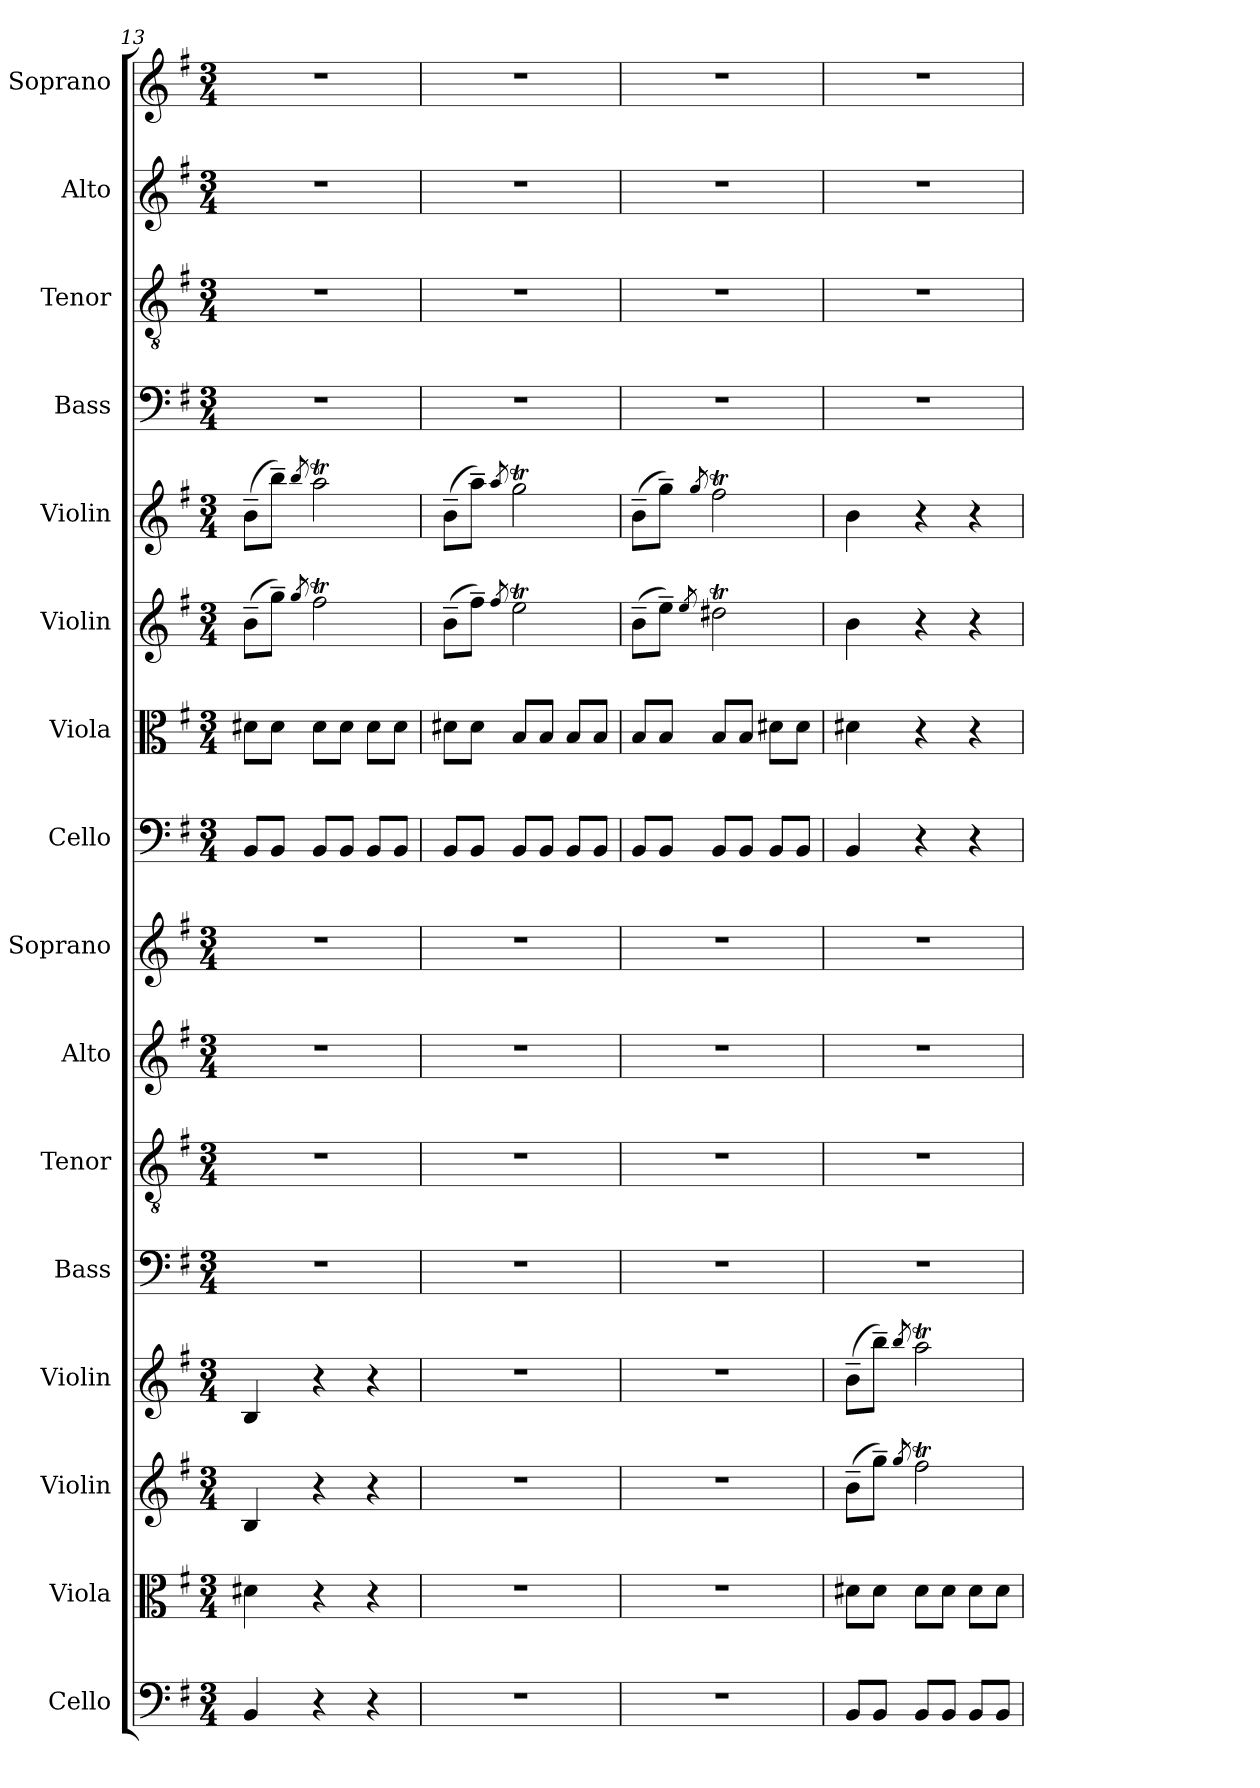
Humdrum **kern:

**kern	**kern	**kern	**kern	**kern	**kern	**kern	**kern	**kern	**kern	**kern	**kern	**kern	**kern	**kern	**kern
*part16	*part15	*part14	*part13	*part12	*part11	*part10	*part9	*part8	*part7	*part6	*part5	*part4	*part3	*part2	*part1
*staff16	*staff15	*staff14	*staff13	*staff12	*staff11	*staff10	*staff9	*staff8	*staff7	*staff6	*staff5	*staff4	*staff3	*staff2	*staff1
*I"Cello	*I"Viola	*I"Violin	*I"Violin	*I"Bass	*I"Tenor	*I"Alto	*I"Soprano	*I"Cello	*I"Viola	*I"Violin	*I"Violin	*I"Bass	*I"Tenor	*I"Alto	*I"Soprano
*	*I'Vla.	*I'Vln.	*I'Vln.	*I'B	*I'T	*I'A	*I'S	*	*I'Vla.	*I'Vln.	*I'Vln.	*I'B	*I'T	*I'A	*I'S
!!LO:LB:g=z
*clefF4	*clefC3	*clefG2	*clefG2	*clefF4	*clefGv2	*clefG2	*clefG2	*clefF4	*clefC3	*clefG2	*clefG2	*clefF4	*clefGv2	*clefG2	*clefG2
*k[f#]	*k[f#]	*k[f#]	*k[f#]	*k[f#]	*k[f#]	*k[f#]	*k[f#]	*k[f#]	*k[f#]	*k[f#]	*k[f#]	*k[f#]	*k[f#]	*k[f#]	*k[f#]
*e:	*e:	*e:	*e:	*e:	*e:	*e:	*e:	*e:	*e:	*e:	*e:	*e:	*e:	*e:	*e:
*M3/4	*M3/4	*M3/4	*M3/4	*M3/4	*M3/4	*M3/4	*M3/4	*M3/4	*M3/4	*M3/4	*M3/4	*M3/4	*M3/4	*M3/4	*M3/4
=13	=13	=13	=13	=13	=13	=13	=13	=13	=13	=13	=13	=13	=13	=13	=13
4BB/	4d#X\	4B/	4B/	2.r	2.r	2.r	2.r	8BB/L	8d#X\L	(>8b~>\L	(>8b~>\L	2.r	2.r	2.r	2.r
.	.	.	.	.	.	.	.	8BB/J	8d#\J	8gg~>\J)	8bb~>\J)	.	.	.	.
.	.	.	.	.	.	.	.	.	.	8qgg/	8qbb/	.	.	.	.
4r	4r	4r	4r	.	.	.	.	8BB/L	8d#\L	2ff#t\	2aaT\	.	.	.	.
.	.	.	.	.	.	.	.	8BB/J	8d#\J	.	.	.	.	.	.
4r	4r	4r	4r	.	.	.	.	8BB/L	8d#\L	.	.	.	.	.	.
.	.	.	.	.	.	.	.	8BB/J	8d#\J	.	.	.	.	.	.
=14	=14	=14	=14	=14	=14	=14	=14	=14	=14	=14	=14	=14	=14	=14	=14
2.r	2.r	2.r	2.r	2.r	2.r	2.r	2.r	8BB/L	8d#X\L	(>8b~>\L	(>8b~>\L	2.r	2.r	2.r	2.r
.	.	.	.	.	.	.	.	8BB/J	8d#\J	8ff#~>\J)	8aa~>\J)	.	.	.	.
.	.	.	.	.	.	.	.	.	.	8qff#/	8qaa/	.	.	.	.
.	.	.	.	.	.	.	.	8BB/L	8B/L	2eeT\	2ggT\	.	.	.	.
.	.	.	.	.	.	.	.	8BB/J	8B/J	.	.	.	.	.	.
.	.	.	.	.	.	.	.	8BB/L	8B/L	.	.	.	.	.	.
.	.	.	.	.	.	.	.	8BB/J	8B/J	.	.	.	.	.	.
=15	=15	=15	=15	=15	=15	=15	=15	=15	=15	=15	=15	=15	=15	=15	=15
2.r	2.r	2.r	2.r	2.r	2.r	2.r	2.r	8BB/L	8B/L	(>8b~>\L	(>8b~>\L	2.r	2.r	2.r	2.r
.	.	.	.	.	.	.	.	8BB/J	8B/J	8ee~>\J)	8gg~>\J)	.	.	.	.
.	.	.	.	.	.	.	.	.	.	8qee/	8qgg/	.	.	.	.
.	.	.	.	.	.	.	.	8BB/L	8B/L	2dd#Xt\	2ff#t\	.	.	.	.
.	.	.	.	.	.	.	.	8BB/J	8B/J	.	.	.	.	.	.
.	.	.	.	.	.	.	.	8BB/L	8d#X\L	.	.	.	.	.	.
.	.	.	.	.	.	.	.	8BB/J	8d#\J	.	.	.	.	.	.
=16	=16	=16	=16	=16	=16	=16	=16	=16	=16	=16	=16	=16	=16	=16	=16
8BB/L	8d#X\L	(>8b~>\L	(>8b~>\L	2.r	2.r	2.r	2.r	4BB/	4d#X\	4b\	4b\	2.r	2.r	2.r	2.r
8BB/J	8d#\J	8gg~>\J)	8bb~>\J)	.	.	.	.	.	.	.	.	.	.	.	.
.	.	8qgg/	8qbb/	.	.	.	.	.	.	.	.	.	.	.	.
8BB/L	8d#\L	2ff#t\	2aaT\	.	.	.	.	4r	4r	4r	4r	.	.	.	.
8BB/J	8d#\J	.	.	.	.	.	.	.	.	.	.	.	.	.	.
8BB/L	8d#\L	.	.	.	.	.	.	4r	4r	4r	4r	.	.	.	.
8BB/J	8d#\J	.	.	.	.	.	.	.	.	.	.	.	.	.	.
=	=	=	=	=	=	=	=	=	=	=	=	=	=	=	=
*-	*-	*-	*-	*-	*-	*-	*-	*-	*-	*-	*-	*-	*-	*-	*-
